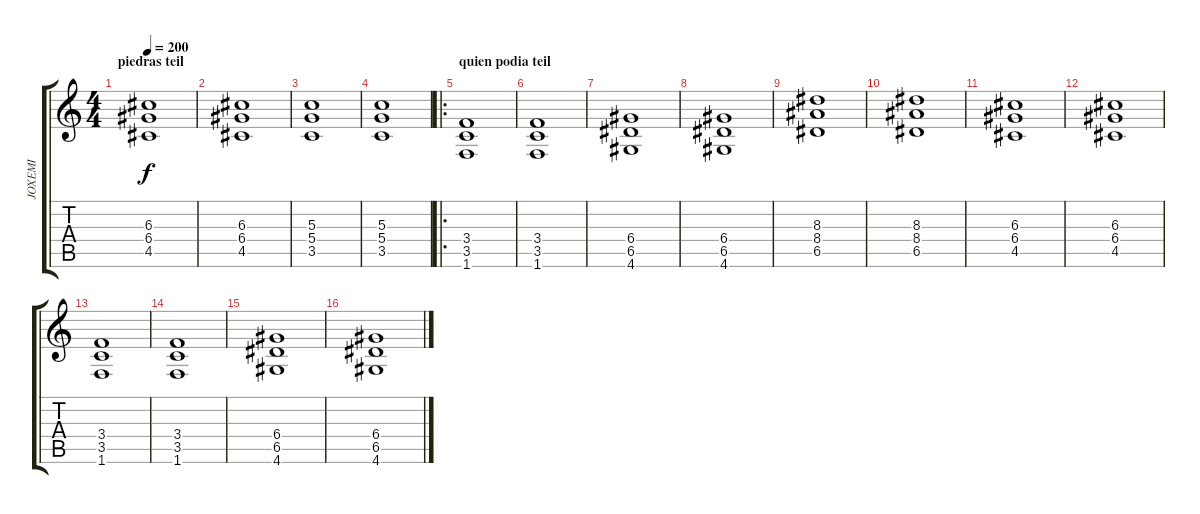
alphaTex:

\track ("JOXEMI" "JOXEMI") {instrument distortionguitar}
\staff {score tabs}
\tuning (E4 B3 G3 D3 A2 E2) {hide}
\ts (4 4)
\section ("" "piedras teil")
\tempo 200
\clef g2
\ks c
(6.3 6.4 4.5).1{dy f volume 12 instrument distortionguitar} |
(6.3 6.4 4.5).1 |
(5.3 5.4 3.5).1 |
(5.3 5.4 3.5).1 |
\ro
\section ("" "quien podia teil")
(3.4 3.5 1.6).1 |
(3.4 3.5 1.6).1 |
(6.4 6.5 4.6).1 |
(6.4 6.5 4.6).1 |
(8.3 8.4 6.5).1 |
(8.3 8.4 6.5).1 |
(6.3 6.4 4.5).1 |
(6.3 6.4 4.5).1 |
(3.4 3.5 1.6).1 |
(3.4 3.5 1.6).1 |
(6.4 6.5 4.6).1 |
(6.4 6.5 4.6).1
